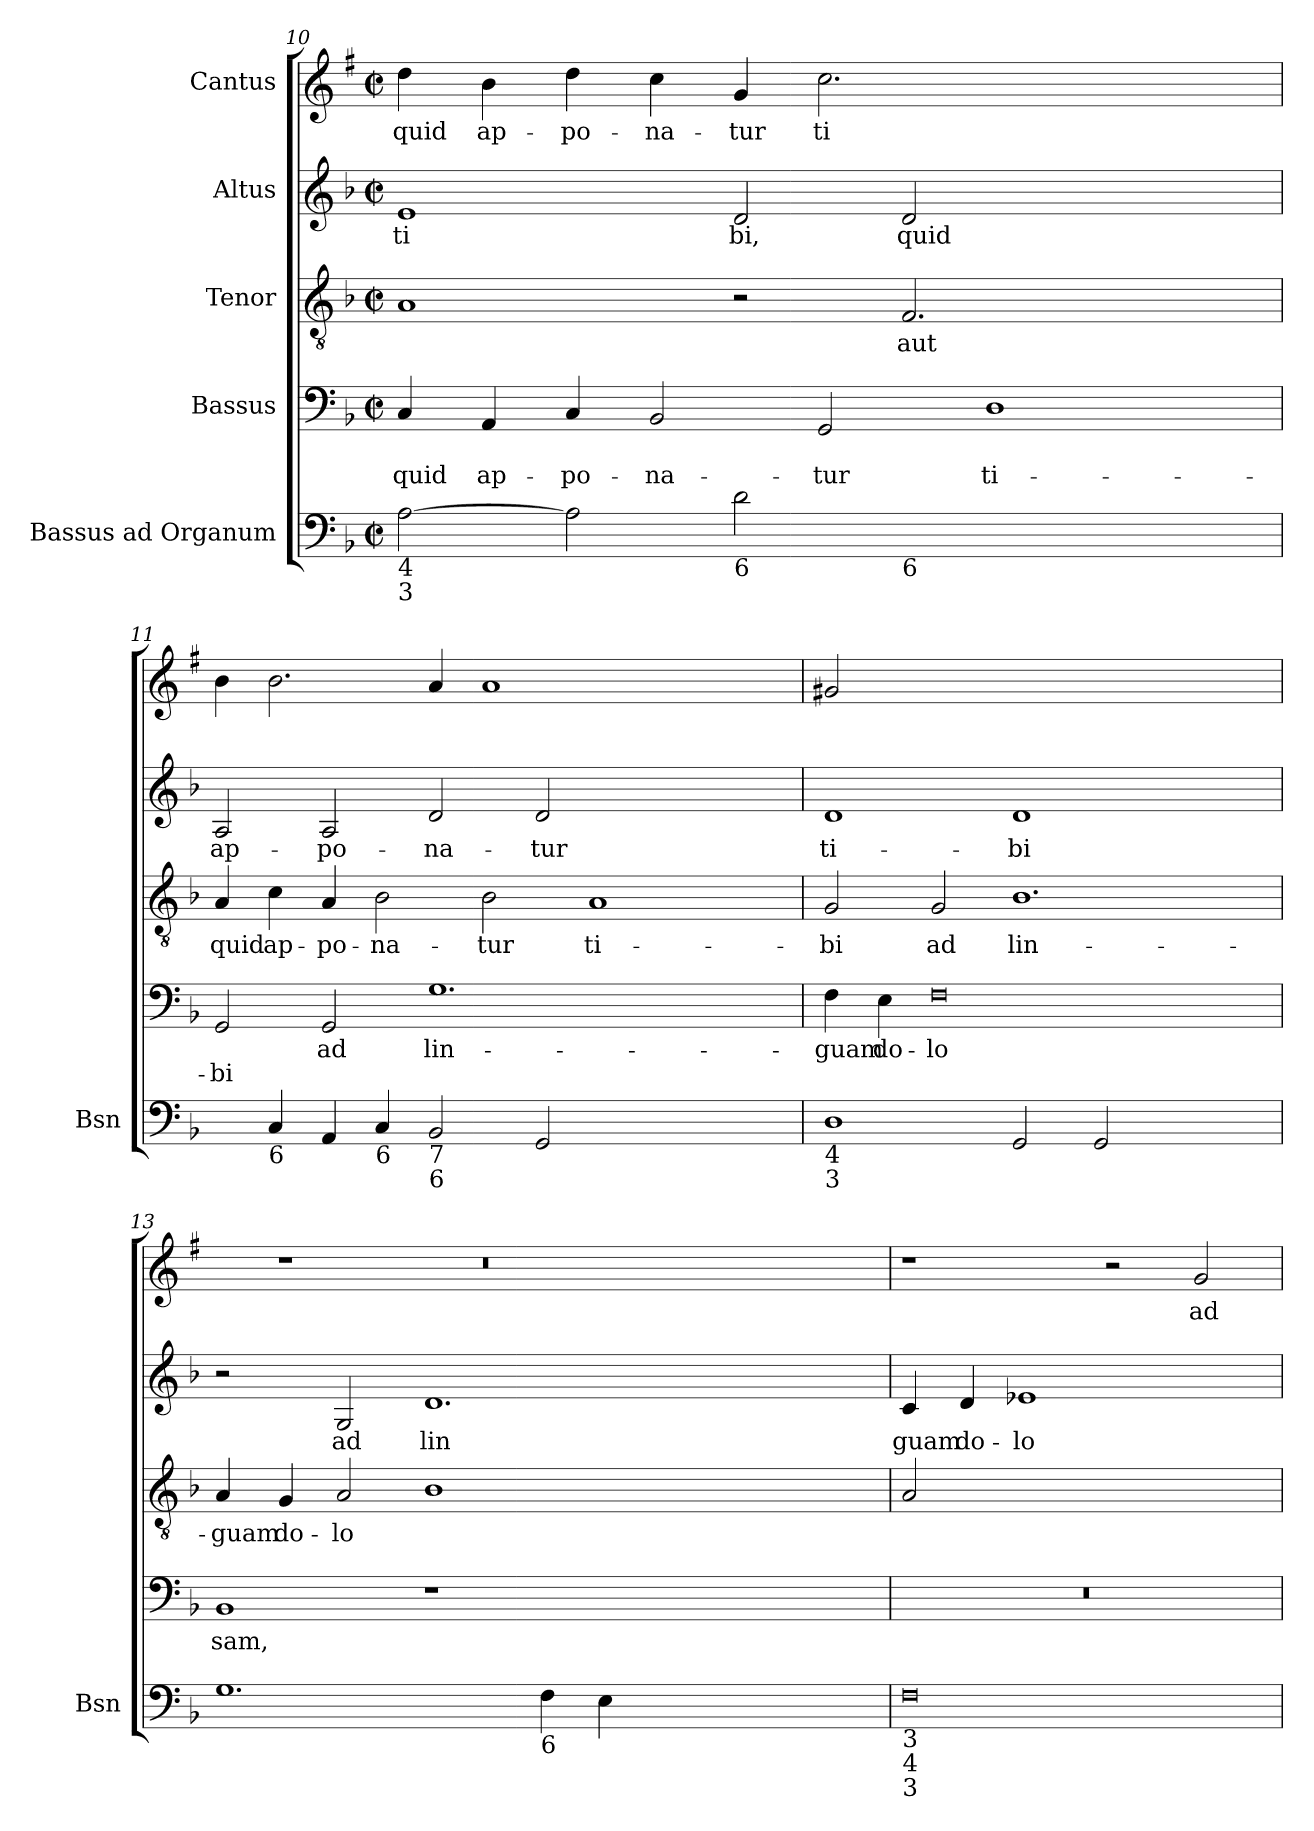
**kern	**kern	**text	**text	**kern	**text	**kern	**text	**kern	**text
*part5	*part4	*part4	*part4	*part3	*part3	*part2	*part2	*part1	*part1
*staff5	*staff4	*staff4	*staff4	*staff3	*staff3	*staff2	*staff2	*staff1	*staff1
*I"Bassus ad Organum	*I"Bassus	*	*	*I"Tenor	*	*I"Altus	*	*I"Cantus	*
*I'Bsn	*	*	*	*	*	*	*	*	*
*clefF4	*clefF4	*	*	*clefGv2	*	*clefG2	*	*clefG2	*
*	*	*	*	*	*	*	*	*ITrd1c2	*
*k[b-]	*k[b-]	*	*	*k[b-]	*	*k[b-]	*	*k[b-]	*
*F:	*F:	*	*	*F:	*	*F:	*	*F:	*
*M4/2	*M4/2	*	*	*M4/2	*	*M4/2	*	*M4/2	*
*met(c|)	*met(c|)	*	*	*met(c|)	*	*met(c|)	*	*met(c|)	*
=10	=10	=10	=10	=10	=10	=10	=10	=10	=10
!LO:TX:b:t=4	!	!	!	!	!	!	!	!	!
!LO:TX:b:t=3	!	!	!	!	!	!	!	!	!
!	!	!	!LO:LY:b	!	!	!	!LO:LY:b	!	!LO:LY:b
[2A	4C	.	quid	1A	.	1e	ti	4cc	quid
!	!	!	!LO:LY:b	!	!	!	!	!	!LO:LY:b
.	4AA	.	ap-	.	.	.	.	4a	ap-
!	!	!	!LO:LY:b	!	!	!	!	!	!LO:LY:b
2A]	4C	.	-po-	.	.	.	.	4cc	-po-
!	!	!	!LO:LY:b	!	!	!	!	!	!LO:LY:b
.	2BB-	.	-na-	.	.	.	.	4b-	-na-
!LO:TX:b:t=6	!	!	!	!	!	!	!	!	!
!	!	!	!	!	!	!	!LO:LY:b	!	!LO:LY:b
2d	.	.	.	2r	.	2d	bi,	4f	-tur
!	!	!	!LO:LY:b	!	!	!	!	!	!LO:LY:b
.	2GG	.	-tur	.	.	.	.	2.b-	ti
!LO:TX:b:t=6	!	!	!	!	!	!	!	!	!
!	!	!	!	!	!LO:LY:b	!	!LO:LY:b	!	!
[2Dyy	.	.	.	2.F	aut	2d	quid	.	.
!	!	!	!LO:LY:b	!	!	!	!	!	!
.	1D	.	ti-	.	.	.	.	.	.
2.ryy	.	.	.	.	.	2.ryy	.	2.ryy	.
.	.	.	.	2ryy	.	.	.	.	.
=11	=11	=11	=11	=11	=11	=11	=11	=11	=11
!	!	!	!LO:LY:b	!	!LO:LY:b	!	!LO:LY:b	!	!
4Dyy]	2GG	.	-bi	4A	quid	2A	ap-	4a	.
!LO:TX:b:t=6	!	!	!	!	!	!	!	!	!
!	!	!	!	!	!LO:LY:b	!	!	!	!
4C	.	.	.	4c	ap-	.	.	2.a	.
!	!	!LO:LY:b	!	!	!LO:LY:b	!	!LO:LY:b	!	!
4AA	2GG	ad	.	4A	-po-	2A	-po-	.	.
!LO:TX:b:t=6	!	!	!	!	!	!	!	!	!
!	!	!	!	!	!LO:LY:b	!	!	!	!
4C	.	.	.	2B-	-na-	.	.	.	.
!LO:TX:b:t=7	!	!	!	!	!	!	!	!	!
!LO:TX:b:t=6	!	!	!	!	!	!	!	!	!
!	!	!LO:LY:b	!	!	!	!	!LO:LY:b	!	!
2BB-	1.G	lin-	.	.	.	2d	-na-	4g	.
!	!	!	!	!	!LO:LY:b	!	!	!	!
.	.	.	.	2B-	-tur	.	.	1g	.
!	!	!	!	!	!	!	!LO:LY:b	!	!
2GG	.	.	.	.	.	2d	-tur	.	.
!	!	!	!	!	!LO:LY:b	!	!	!	!
.	.	.	.	1A	ti-	.	.	.	.
2.ryy	.	.	.	.	.	2.ryy	.	.	.
.	.	.	.	.	.	.	.	2ryy	.
.	4ryy	.	.	.	.	.	.	.	.
=12	=12	=12	=12	=12	=12	=12	=12	=12	=12
!LO:TX:b:t=4	!	!	!	!	!	!	!	!	!
!LO:TX:b:t=3	!	!	!	!	!	!	!	!	!
!	!	!LO:LY:b	!	!	!LO:LY:b	!	!LO:LY:b	!	!
1D	4F	-guam	.	2G	-bi	1d	ti-	2f#X	.
!	!	!LO:LY:b	!	!	!	!	!	!	!
.	4E	do-	.	.	.	.	.	.	.
!	!	!LO:LY:b	!	!	!LO:LY:b	!	!	!	!LO:LY:b
.	0F	-lo	.	2G	ad	.	.	[1gyy	bi
!	!	!	!	!	!LO:LY:b	!	!LO:LY:b	!	!
2GG	.	.	.	1.B-	lin-	1d	-bi	.	.
2GG	.	.	.	.	.	.	.	2.gyy_	.
2ryy	.	.	.	.	.	2ryy	.	.	.
.	.	.	.	.	.	.	.	4ryy	.
!!LO:LB:g=z
=13	=13	=13	=13	=13	=13	=13	=13	=13	=13
!	!	!LO:LY:b	!	!	!LO:LY:b	!	!	!	!
1.G	1BB-	sam,	.	4A	-guam	2r	.	4gyy]	.
!	!	!	!	!	!LO:LY:b	!	!	!	!
.	.	.	.	4G	do-	.	.	1r	.
!	!	!	!	!	!LO:LY:b	!	!LO:LY:b	!	!
.	.	.	.	2A	-lo	2G	ad	.	.
!	!	!	!	!	!	!	!LO:LY:b	!	!
.	1r	.	.	1B-	.	1.d	lin	.	.
.	.	.	.	.	.	.	.	0r	.
!LO:TX:b:t=6	!	!	!	!	!	!	!	!	!
4F	.	.	.	.	.	.	.	.	.
4E	.	.	.	.	.	.	.	.	.
1ryy	1ryy	.	.	1ryy	.	.	.	.	.
.	.	.	.	.	.	2.ryy	.	.	.
4ryy	4ryy	.	.	4ryy	.	.	.	.	.
!!LO:LB:g=z
=14	=14	=14	=14	=14	=14	=14	=14	=14	=14
!LO:TX:b:t=3	!	!	!	!	!	!	!	!	!
!LO:TX:b:t=4	!	!	!	!	!	!	!	!	!
!LO:TX:b:t=3	!	!	!	!	!	!	!	!	!
!	!	!	!	!	!	!	!LO:LY:b	!	!
0F	0r	.	.	2A	.	4c	guam	1r	.
!	!	!	!	!	!	!	!LO:LY:b	!	!
.	.	.	.	.	.	4d	do-	.	.
!	!	!	!	!	!	!	!LO:LY:b	!	!
.	.	.	.	1.ryy	.	1e-X	-lo-	.	.
.	.	.	.	.	.	.	.	2r	.
!	!	!	!	!	!	!	!	!	!LO:LY:b
.	.	.	.	.	.	2ryy	.	2f	ad
=	=	=	=	=	=	=	=	=	=
*-	*-	*-	*-	*-	*-	*-	*-	*-	*-
